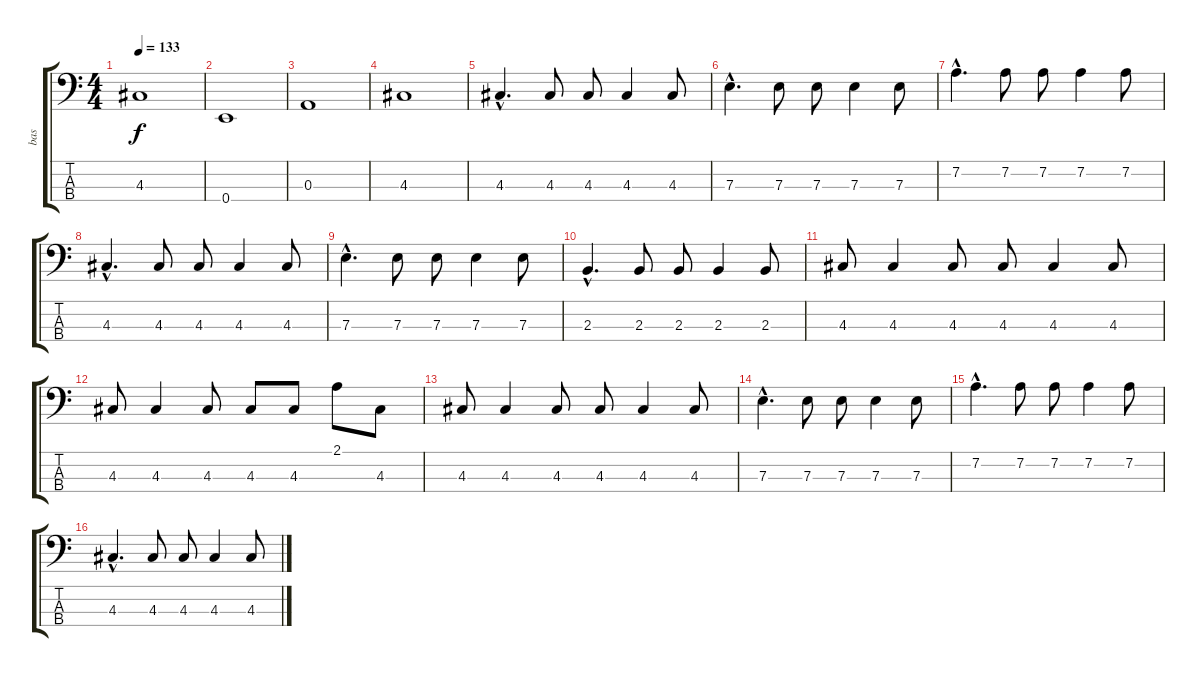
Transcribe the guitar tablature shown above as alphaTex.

\track ("bas" "bas") {instrument acousticguitarnylon}
\staff {score tabs}
\tuning (G2 D2 A1 E1) {hide}
\ts (4 4)
\tempo 133
\clef f4
\ks c
4.3.1{dy f} |
0.4.1 |
0.3.1 |
4.3.1 |
4.3{hac}.4{d} 4.3.8 4.3.8 4.3.4 4.3.8 |
7.3{hac}.4{d} 7.3.8 7.3.8 7.3.4 7.3.8 |
7.2{hac}.4{d} 7.2.8 7.2.8 7.2.4 7.2.8 |
4.3{hac}.4{d} 4.3.8 4.3.8 4.3.4 4.3.8 |
7.3{hac}.4{d} 7.3.8 7.3.8 7.3.4 7.3.8 |
2.3{hac}.4{d} 2.3.8 2.3.8 2.3.4 2.3.8 |
4.3.8 4.3.4 4.3.8 4.3.8 4.3.4 4.3.8 |
4.3.8 4.3.4 4.3.8 4.3.8 4.3.8 2.1.8 4.3.8 |
4.3.8 4.3.4 4.3.8 4.3.8 4.3.4 4.3.8 |
7.3{hac}.4{d} 7.3.8 7.3.8 7.3.4 7.3.8 |
7.2{hac}.4{d} 7.2.8 7.2.8 7.2.4 7.2.8 |
4.3{hac}.4{d} 4.3.8 4.3.8 4.3.4 4.3.8
